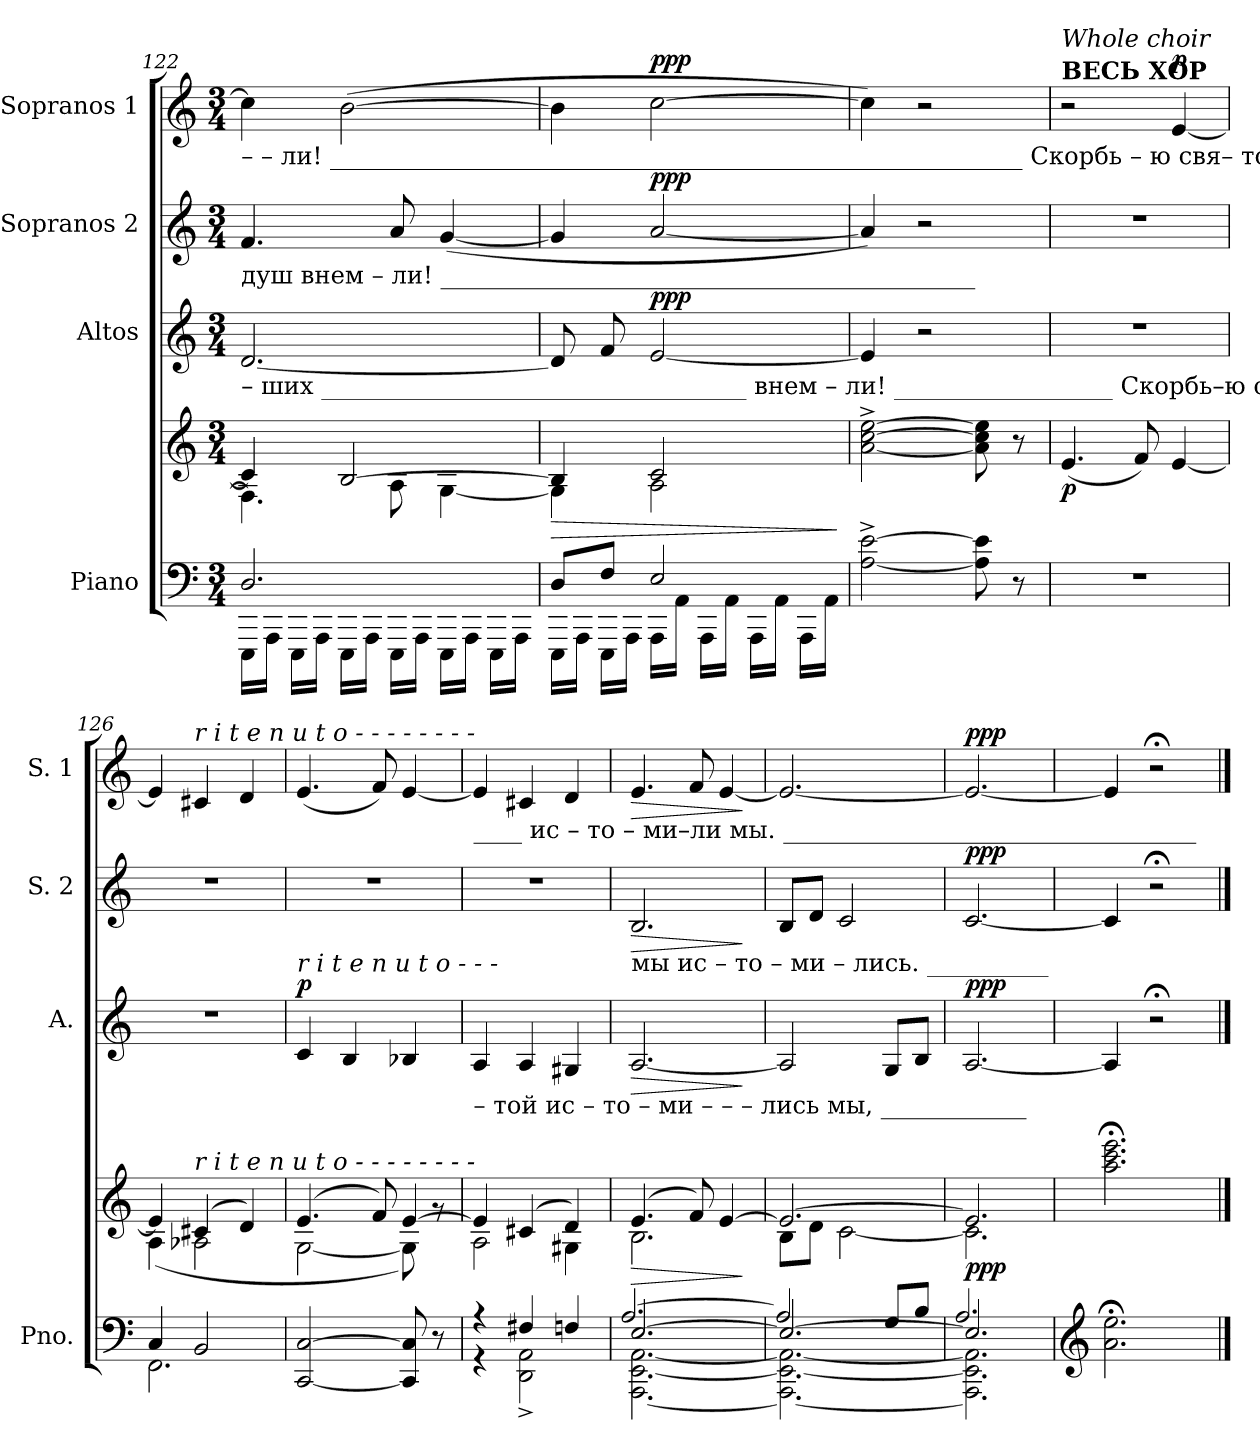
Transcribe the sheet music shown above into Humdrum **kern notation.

**kern	**kern	**dynam	**kern	**dynam	**kern	**dynam	**kern	**dynam
*part4	*part4	*part4	*part3	*part3	*part2	*part2	*part1	*part1
*staff5	*staff4	*staff4/5	*staff3	*staff3	*staff2	*staff2	*staff1	*staff1
*I"Piano	*	*	*I"Altos	*	*I"Sopranos 2	*	*I"Sopranos 1	*
*I'Pno.	*	*	*I'A.	*	*I'S. 2	*	*I'S. 1	*
!!LO:PB:g=z
*clefF4	*clefG2	*	*clefG2	*	*clefG2	*	*clefG2	*
*k[]	*k[]	*	*k[]	*	*k[]	*	*k[]	*
*M3/4	*M3/4	*	*M3/4	*	*M3/4	*	*M3/4	*
=122	=122	=122	=122	=122	=122	=122	=122	=122
*^	*^	*	*	*	*	*	*	*
!	!	!	!	!	!	!	!	!	!LO:TX:b:t=–         –          ли! _________________________________________________________                                 Скорбь – ю   свя– то      –     ю ____	!
!	!	!	!	!	!	!	!LO:TX:b:t=душ                        внем  –  ли! ____________________________________________	!	!	!
!	!	!	!	!	!LO:TX:b:t=– ших ___________________________________   внем  –  ли! __________________                                                                Скорбь–ю  свя–	!	!	!	!	!
2.D/	16EEE\LL	4c/]	4.F\]	.	[2.d/	.	4.f/	.	4cc\]	.
.	16AAA\JJ	.	.	.	.	.	.	.	.	.
.	16EEE\LL	.	.	.	.	.	.	.	.	.
.	16AAA\JJ	.	.	.	.	.	.	.	.	.
.	16EEE\LL	[2B/	.	.	.	.	.	.	([2b\	.
.	16AAA\JJ	.	.	.	.	.	.	.	.	.
.	16EEE\LL	.	8A\	.	.	.	8a/	.	.	.
.	16AAA\JJ	.	.	.	.	.	.	.	.	.
.	16EEE\LL	.	[4G\	.	.	.	([4g/	.	.	.
.	16AAA\JJ	.	.	.	.	.	.	.	.	.
.	16EEE\LL	.	.	.	.	.	.	.	.	.
.	16AAA\JJ	.	.	.	.	.	.	.	.	.
=123	=123	=123	=123	=123	=123	=123	=123	=123	=123	=123
!	!	!	!	!LO:HP:b	!	!	!	!	!	!
8D/L	16EEE\LL	4B/]	4G\]	>	8d/]	.	4g/]	.	4b\]	.
.	16AAA\JJ	.	.	.	.	.	.	.	.	.
8F/J	16EEE\LL	.	.	.	8f/	.	.	.	.	.
.	16AAA\JJ	.	.	.	.	.	.	.	.	.
!	!	!	!	!	!	!LO:DY:a	!	!LO:DY:a	!	!LO:DY:a
2E/	16AAA\LL	2c/	2A\	.	[2e/	ppp	[2a/	ppp	[2cc\	ppp
.	16AA\JJ	.	.	.	.	.	.	.	.	.
.	16AAA\LL	.	.	.	.	.	.	.	.	.
.	16AA\JJ	.	.	.	.	.	.	.	.	.
.	16AAA\LL	.	.	.	.	.	.	.	.	.
.	16AA\JJ	.	.	.	.	.	.	.	.	.
.	16AAA\LL	.	.	.	.	.	.	.	.	.
.	16AA\JJ	.	.	.	.	.	.	.	.	.
*v	*v	*	*	*	*	*	*	*	*	*
*	*v	*v	*	*	*	*	*	*	*
.	.	]	.	.	.	.	.	.
=124	=124	=124	=124	=124	=124	=124	=124	=124
[2A\^ [2e\^	[2a\^ [2cc\^ [2ee\^	.	4e/]	.	4a/])	.	4cc\])	.
.	.	.	2r	.	2r	.	2r	.
8A\] 8e\]	8a\] 8cc\] 8ee\]	.	.	.	.	.	.	.
8r	8r	.	.	.	.	.	.	.
=125	=125	=125	=125	=125	=125	=125	=125	=125
!	!	!	!	!	!	!	!LO:TX:a:B:t=ВЕСЬ ХОР	!
!	!	!	!	!	!	!	!LO:TX:a:i:t=Whole choir	!
!	!	!LO:DY:b	!	!	!	!	!	!
2.r	(4.e/	p	2.r	.	2.r	.	2r	.
.	8f/)	.	.	.	.	.	.	.
!	!	!	!	!	!	!	!	!LO:DY:a
.	[4e/	.	.	.	.	.	[4e/	p
=126	=126	=126	=126	=126	=126	=126	=126	=126
*^	*^	*	*	*	*	*	*	*
4C/	2.FF\	4e/]	(4A\	.	2.r	.	2.r	.	4e/]	.
!	!	!	!	!	!	!	!	!	!LO:TX:a:i:t=r i t e n u t o  -  -  -  -  -  -  -  -	!
!	!	!LO:TX:a:i:t=r i t e n u t o  -  -  -  -  -  -  -  -	!	!	!	!	!	!	!	!
2BB/	.	(4c#X/	2A-X\	.	.	.	.	.	4c#X/	.
.	.	4d/)	.	.	.	.	.	.	4d/	.
*v	*v	*	*	*	*	*	*	*	*	*
=127	=127	=127	=127	=127	=127	=127	=127	=127	=127
*	*	*	*	*	*	*	*	*MM95	*
!	!	!	!	!LO:TX:a:i:t=r i t e n u t o  -  -  -	!	!	!	!	!
!	!	!	!	!	!LO:DY:a	!	!	!	!
[2CC/ [2C/	(4.e/	[2G\	.	4c/	p	2.r	.	(4.e/	.
.	.	.	.	4B/	.	.	.	.	.
.	8f/)	.	.	.	.	.	.	8f/)	.
8CC/] 8C/]	[4e/	8G\])	.	4B-X/	.	.	.	[4e/	.
8r	.	8rg	.	.	.	.	.	.	.
!!LO:LB:g=z
=128	=128	=128	=128	=128	=128	=128	=128	=128	=128
*^	*	*	*	*	*	*	*	*	*
!	!	!	!	!	!	!	!	!	!LO:TX:b:t=____      ис – то    –    ми–ли мы. __________________________________	!
!	!	!	!	!	!LO:TX:b:t=– той   ис – то    –    ми       –          –         –       лись    мы, ____________	!	!	!	!	!
4r	4r	4e/]	2A\	.	4A/	.	2.r	.	4e/]	.
4F#X/	2DD\^ 2AA\^	(4c#X::/	.	.	4A/	.	.	.	4c#X/	.
4Fn/	.	4d/)	4G#X\	.	4G#X/	.	.	.	4d/	.
*v	*v	*	*	*	*	*	*	*	*	*
=129	=129	=129	=129	=129	=129	=129	=129	=129	=129
*	*	*	*	*	*	*	*	*MM90	*
*^	*	*	*	*	*	*	*	*	*
*	*^	*	*	*	*	*	*	*	*	*
!	!	!	!	!	!	!	!	!LO:TX:b:t=мы                    ис – то – ми  –   лись. __________	!	!	!
!	!	!	!	!	!LO:HP:b	!	!LO:HP:b	!	!LO:HP:b	!	!LO:HP:b
[2.E/	[2.AAA\ [2.EE\ [2.AA\	[2.A/	(4.e::/	2.B\	>	[2.A/	>	2.B/	>	4.e/	>
.	.	.	8f/)	.	.	.	.	.	.	8f/	.
.	.	.	[4e/	.	.	.	.	.	.	[4e/	.
*v	*v	*v	*	*	*	*	*	*	*	*	*
*	*v	*v	*	*	*	*	*	*	*
.	.	]	.	]	.	]	.	]
=130	=130	=130	=130	=130	=130	=130	=130	=130
*	*	*	*	*	*	*	*MM85	*
*^	*^	*	*	*	*	*	*	*
*	*^	*	*	*	*	*	*	*	*	*
2.E/_	2.AAA\_ 2.EE\_ 2.AA\_	2A/]	2.e/_	8B\L	.	2A/]	.	8B/L	.	2.e/_	.
.	.	.	.	8d\J	.	.	.	8d/J	.	.	.
.	.	.	.	[2c\	.	.	.	2c/	.	.	.
.	.	8G/L	.	.	.	8G/L	.	.	.	.	.
.	.	8B/J	.	.	.	8B/J	.	.	.	.	.
=131	=131	=131	=131	=131	=131	=131	=131	=131	=131	=131	=131
*	*	*	*	*	*	*	*	*	*	*MM80	*
!	!	!	!	!	!LO:DY:b	!	!LO:DY:a	!	!LO:DY:a	!	!LO:DY:a
2.E/]	2.AAA\] 2.EE\] 2.AA\]	2.A/	2.e/]	2.c\]	ppp	[2.A/	ppp	[2.c/	ppp	2.e/_	ppp
*v	*v	*v	*	*	*	*	*	*	*	*	*
*	*v	*v	*	*	*	*	*	*	*
=132	=132	=132	=132	=132	=132	=132	=132	=132
*clefG2	*	*	*	*	*	*	*	*
2.a\;< 2.ee\;<	2.aa\;< 2.ccc\;< 2.eee\;<	.	4A/]	.	4c/]	.	4e/]	.
.	.	.	2r;<	.	2r;<	.	2r;<	.
==	==	==	==	==	==	==	==	==
*-	*-	*-	*-	*-	*-	*-	*-	*-
